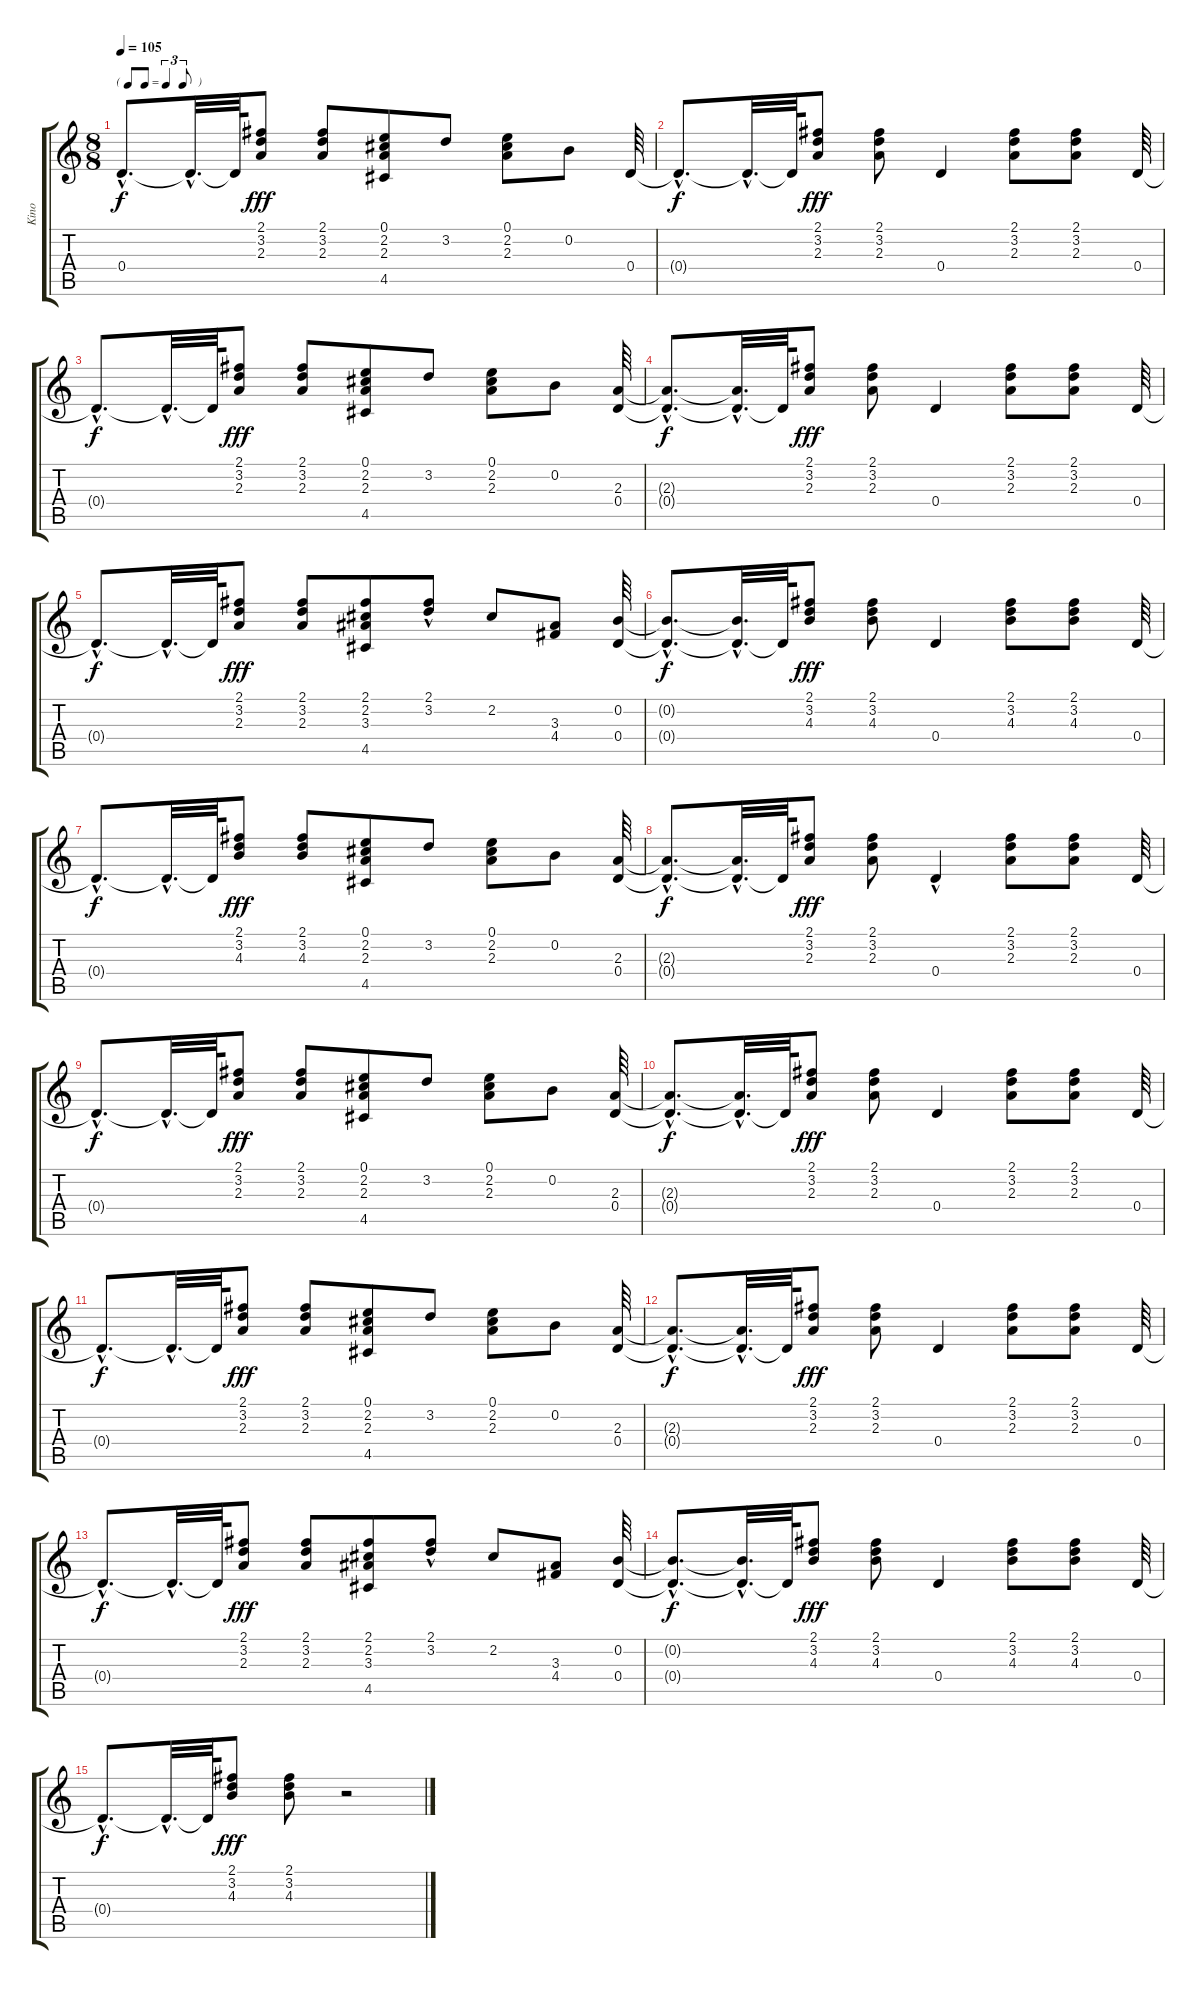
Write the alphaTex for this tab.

\track ("Kino " "Kino ") {instrument electricguitarclean}
\staff {score tabs}
\tuning (E4 B3 G3 D3 A2 E2) {hide}
\ts (8 8)
\tf triplet8th
\tempo 105
\clef g2
\ks c
0.4{hac t}.8{d dy f} 0.4{hac t}.32{d} 0.4{t}.64 (2.1 3.2 2.3).8{dy fff} (2.1 3.2 2.3).8 (0.1 2.2 2.3 4.5).8 3.2.8 (0.1 2.2 2.3).8 0.2.8 0.4.64 |
0.4{hac t}.8{d dy f} 0.4{hac t}.32{d} 0.4{t}.64 (2.1 3.2 2.3).8{dy fff} (2.1 3.2 2.3).8 0.4.4 (2.1 3.2 2.3).8 (2.1 3.2 2.3).8 0.4.64 |
0.4{hac t}.8{d dy f} 0.4{hac t}.32{d} 0.4{t}.64 (2.1 3.2 2.3).8{dy fff} (2.1 3.2 2.3).8 (0.1 2.2 2.3 4.5).8 3.2.8 (0.1 2.2 2.3).8 0.2.8 (2.3 0.4).64 |
(2.3{hac t} 0.4{hac t}).8{d dy f} (2.3{hac t} 0.4{hac t}).32{d} 0.4{t}.64 (2.1 3.2 2.3).8{dy fff} (2.1 3.2 2.3).8 0.4.4 (2.1 3.2 2.3).8 (2.1 3.2 2.3).8 0.4.64 |
0.4{hac t}.8{d dy f} 0.4{hac t}.32{d} 0.4{t}.64 (2.1 3.2 2.3).8{dy fff} (2.1 3.2 2.3).8 (2.1 2.2 3.3 4.5).8 (2.1{hac} 3.2).8 2.2.8 (3.3 4.4).8 (0.2 0.4).64 |
(0.2{hac t} 0.4{hac t}).8{d dy f} (0.2{hac t} 0.4{hac t}).32{d} 0.4{t}.64 (2.1 3.2 4.3).8{dy fff} (2.1 3.2 4.3).8{volume 11} 0.4.4 (2.1 3.2 4.3).8 (2.1 3.2 4.3).8{volume 11} 0.4.64 |
0.4{hac t}.8{d dy f} 0.4{hac t}.32{d} 0.4{t}.64 (2.1 3.2 4.3).8{dy fff volume 11} (2.1 3.2 4.3).8{volume 11} (0.1 2.2 2.3 4.5).8{volume 10} 3.2.8{volume 10} (0.1 2.2 2.3).8{volume 10} 0.2.8 (2.3 0.4).64{volume 10} |
(2.3{hac t} 0.4{hac t}).8{d dy f} (2.3{hac t} 0.4{hac t}).32{d} 0.4{t}.64 (2.1 3.2 2.3).8{dy fff volume 10} (2.1 3.2 2.3).8{volume 10} 0.4{hac}.4{volume 9} (2.1 3.2 2.3).8{volume 9} (2.1 3.2 2.3).8{volume 9} 0.4.64{volume 9} |
0.4{hac t}.8{d dy f} 0.4{hac t}.32{d} 0.4{t}.64 (2.1 3.2 2.3).8{dy fff volume 8} (2.1 3.2 2.3).8{volume 8} (0.1 2.2 2.3 4.5).8 3.2.8 (0.1 2.2 2.3).8{volume 8} 0.2.8{volume 8} (2.3 0.4).64 |
(2.3{hac t} 0.4{hac t}).8{d dy f} (2.3{hac t} 0.4{hac t}).32{d} 0.4{t}.64 (2.1 3.2 2.3).8{dy fff volume 7} (2.1 3.2 2.3).8 0.4.4 (2.1 3.2 2.3).8{volume 7} (2.1 3.2 2.3).8{volume 7} 0.4.64{volume 7} |
0.4{hac t}.8{d dy f} 0.4{hac t}.32{d} 0.4{t}.64 (2.1 3.2 2.3).8{dy fff volume 6} (2.1 3.2 2.3).8{volume 6} (0.1 2.2 2.3 4.5).8 3.2.8{volume 6} (0.1 2.2 2.3).8{volume 6} 0.2.8{volume 6} (2.3 0.4).64{volume 6} |
(2.3{hac t} 0.4{hac t}).8{d dy f} (2.3{hac t} 0.4{hac t}).32{d} 0.4{t}.64 (2.1 3.2 2.3).8{dy fff volume 5} (2.1 3.2 2.3).8 0.4.4{volume 5} (2.1 3.2 2.3).8{volume 5} (2.1 3.2 2.3).8{volume 4} 0.4.64 |
0.4{hac t}.8{d dy f} 0.4{hac t}.32{d} 0.4{t}.64 (2.1 3.2 2.3).8{dy fff volume 4} (2.1 3.2 2.3).8{volume 4} (2.1 2.2 3.3 4.5).8 (2.1{hac} 3.2).8{volume 4} 2.2.8{volume 3} (3.3 4.4).8{volume 3} (0.2 0.4).64{volume 3} |
(0.2{hac t} 0.4{hac t}).8{d dy f} (0.2{hac t} 0.4{hac t}).32{d} 0.4{t}.64 (2.1 3.2 4.3).8{dy fff volume 3} (2.1 3.2 4.3).8{volume 2} 0.4.4{volume 2} (2.1 3.2 4.3).8{volume 2} (2.1 3.2 4.3).8{volume 2} 0.4.64{volume 2} |
0.4{hac t}.8{d dy f} 0.4{hac t}.32{d} 0.4{t}.64 (2.1 3.2 4.3).8{dy fff volume 1} (2.1 3.2 4.3).8{volume 0} r.2
